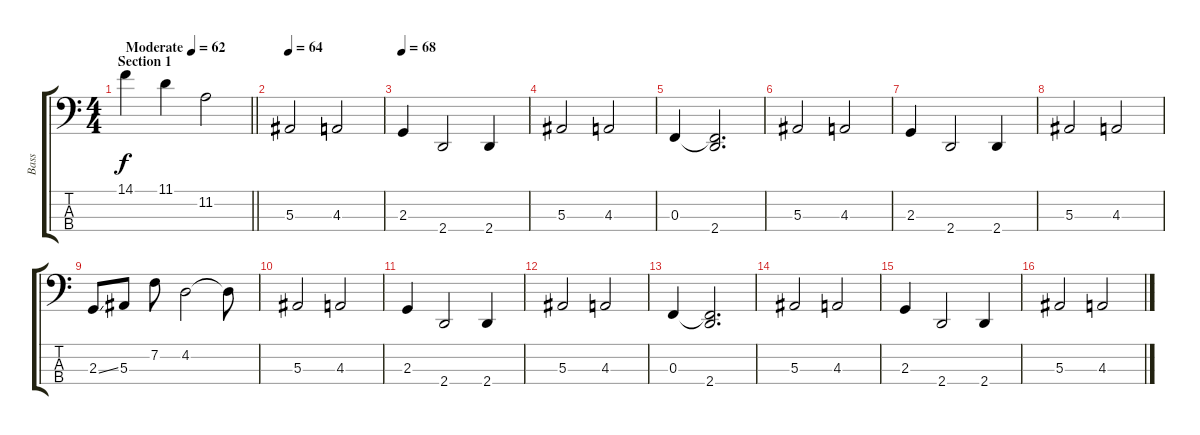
\track ("Bass" "Bass") {instrument electricbassfinger}
\staff {score tabs}
\tuning (Eb2 Bb1 F1 C1) {hide}
\ts (4 4)
\section ("" "Section 1")
\tempo (62 "Moderate")
\tempo 54
\tempo (62 "Moderate")
\clef f4
\barLineRight lightlight
\ks c
14.1.4{dy f instrument electricbassfinger} 11.1.4 11.2.2 |
\tempo 64
5.3.2 4.3.2 |
\tempo 68
2.3.4 2.4.2 2.4.4 |
5.3.2 4.3.2 |
0.3.4 (0.3{t} 2.4).2{d} |
5.3.2 4.3.2 |
2.3.4 2.4.2 2.4.4 |
5.3.2 4.3.2 |
2.3{ss}.8 5.3.8 7.2.8 4.2.2 4.2{t}.8 |
5.3.2 4.3.2 |
2.3.4 2.4.2 2.4.4 |
5.3.2 4.3.2 |
0.3.4 (0.3{t} 2.4).2{d} |
5.3.2 4.3.2 |
2.3.4 2.4.2 2.4.4 |
5.3.2 4.3.2
